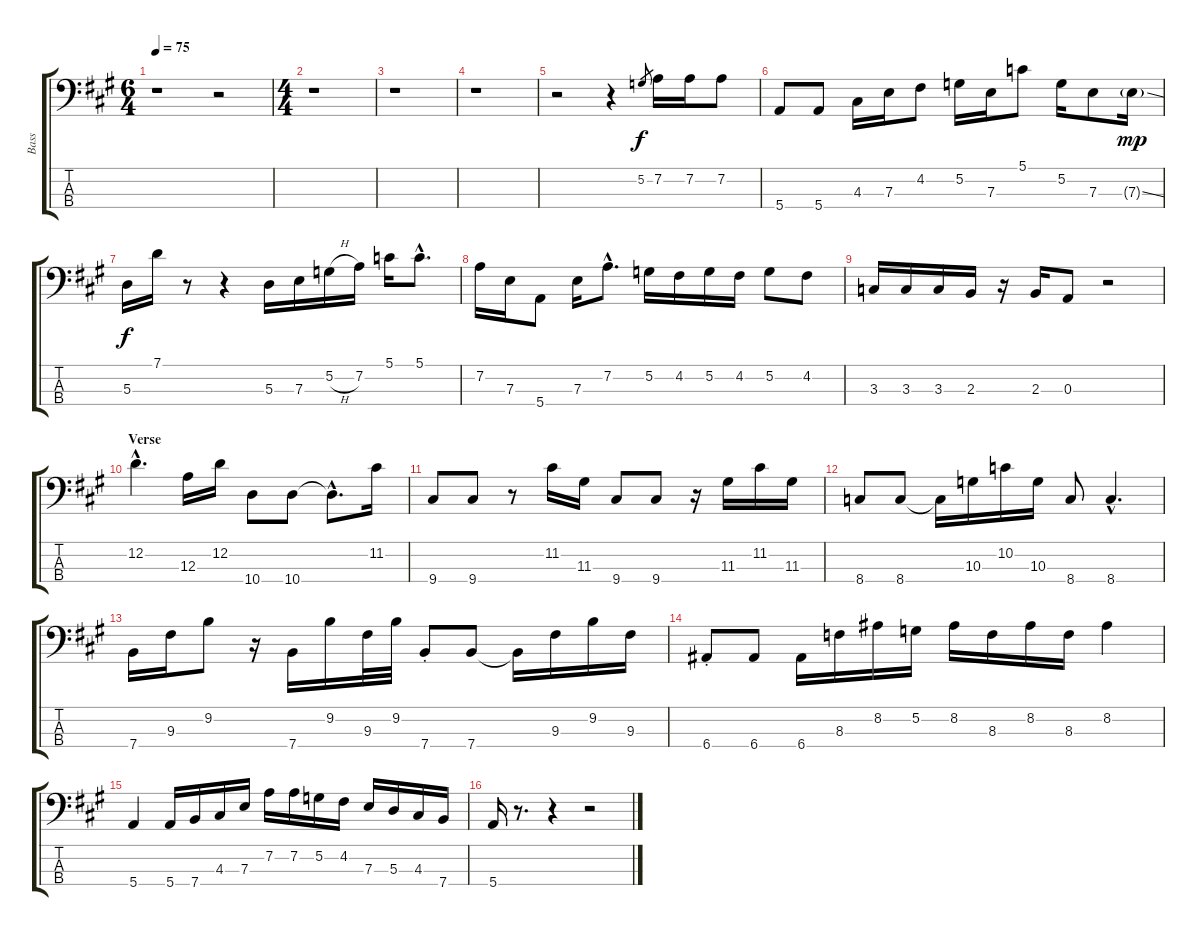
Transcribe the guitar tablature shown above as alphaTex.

\track ("Bass" "Bass") {instrument electricbasspick}
\staff {score tabs}
\tuning (G2 D2 A1 E1) {hide}
\ts (6 4)
\tempo 75
\clef f4
\ks a
r.1{dy f instrument electricbasspick} r.2 |
\ts (4 4)
r.1 |
r.1 |
r.1 |
r.2 r.4 5.2.8{gr} 7.2.16 7.2.16 7.2.8 |
5.4.8 5.4.8 4.3.16 7.3.16 4.2.8 5.2.16 7.3.16 5.1.8 5.2.16 7.3.8 7.3{ss g}.16{dy mp} |
5.3.16{dy f} 7.1.16 r.8 r.4 5.3.16 7.3.16 5.2{h}.16 7.2.16 5.1.16 5.1{hac}.8{d} |
7.2.16 7.3.16 5.4.8 7.3.16 7.2{hac}.8{d} 5.2.16 4.2.16 5.2.16 4.2.16 5.2.8 4.2.8 |
3.3.16 3.3.16 3.3.16 2.3.16 r.16 2.3.16 0.3.8 r.2 |
\section ("" "Verse ")
12.2{hac}.4{d} 12.3.16 12.2.16 10.4.8 10.4.8 10.4{hac t}.8{d} 11.2.16 |
9.4.8 9.4.8 r.8 11.2.16 11.3.16 9.4.8 9.4.8 r.16 11.3.16 11.2.16 11.3.16 |
8.4.8 8.4.8 8.4{t}.16 10.3.16 10.2.16 10.3.16 8.4.8 8.4{hac}.4{d} |
7.4.16 9.3.16 9.2.8 r.16 7.4.16 9.2.16 9.3.32 9.2.32 7.4{st}.8 7.4.8 7.4{t}.16 9.3.16 9.2.16 9.3.16 |
6.4{st}.8 6.4.8 6.4.16 8.3.16 8.2.16 5.2.16 8.2.16 8.3.16 8.2.16 8.3.16 8.2.4 |
5.4.4 5.4.16 7.4.16 4.3.16 7.3.16 7.2.16 7.2.16 5.2.16 4.2.16 7.3.16 5.3.16 4.3.16 7.4.16 |
5.4.16 r.8{d} r.4 r.2
